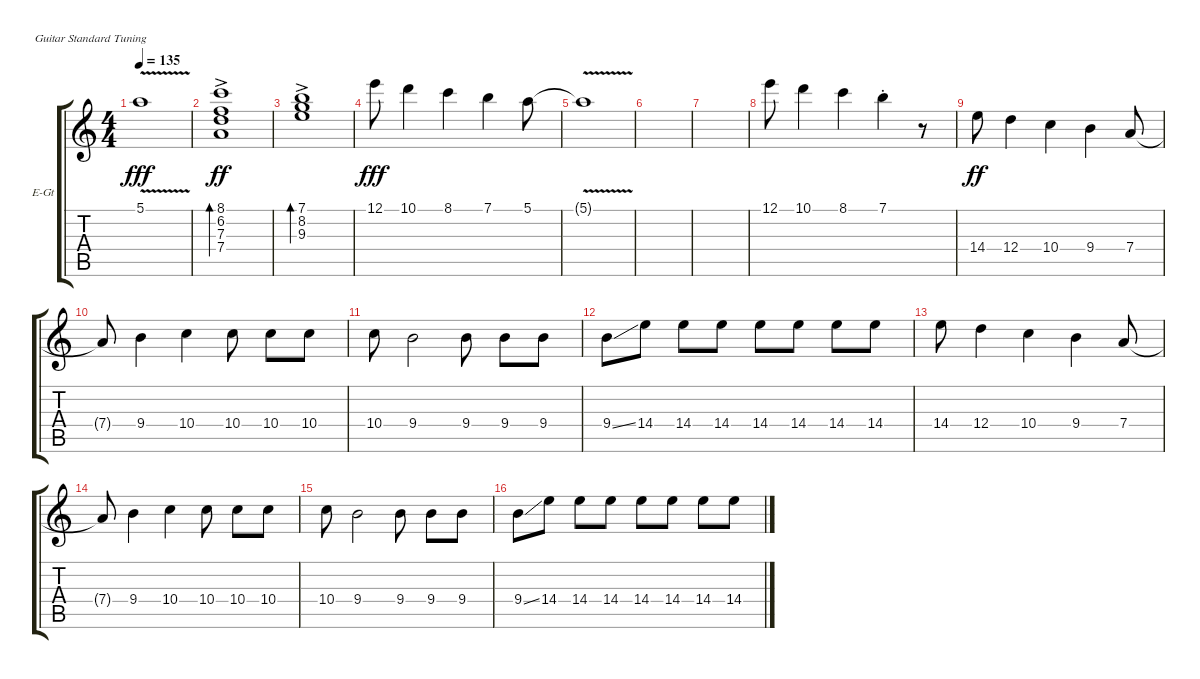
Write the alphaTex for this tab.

\defaultSystemsLayout 4
\bracketExtendMode groupsimilarinstruments
\firstSystemTrackNameOrientation horizontal
\otherSystemsTrackNameOrientation horizontal
\track ("Kane" "E-Gt") {instrument electricguitarclean}
\staff {score tabs}
\tuning (E4 B3 G3 D3 A2 E2)
\ts (4 4)
\tempo 135
\clef g2
\ks c
5.1{v t}.1{dy fff} |
(8.1{ac} 6.2 7.3 7.4).1{bd 206 dy ff} |
(7.1{ac} 8.2 9.3).1{bd 203} |
12.1.8{dy fff} 10.1.4 8.1.4 7.1.4 5.1.8 |
5.1{v t}.1 |
|
|
12.1.8 10.1.4 8.1.4 7.1{st}.4 r.8 |
14.4.8{dy ff} 12.4.4 10.4.4 9.4.4 7.4.8 |
7.4{t}.8 9.4.4 10.4.4 10.4.8 10.4.8 10.4.8 |
10.4.8 9.4.2 9.4.8 9.4.8 9.4.8 |
9.4{ss}.8 14.4.8 14.4.8 14.4.8 14.4.8 14.4.8 14.4.8 14.4.8 |
14.4.8 12.4.4 10.4.4 9.4.4 7.4.8 |
7.4{t}.8 9.4.4 10.4.4 10.4.8 10.4.8 10.4.8 |
10.4.8 9.4.2 9.4.8 9.4.8 9.4.8 |
9.4{ss}.8 14.4.8 14.4.8 14.4.8 14.4.8 14.4.8 14.4.8 14.4.8
